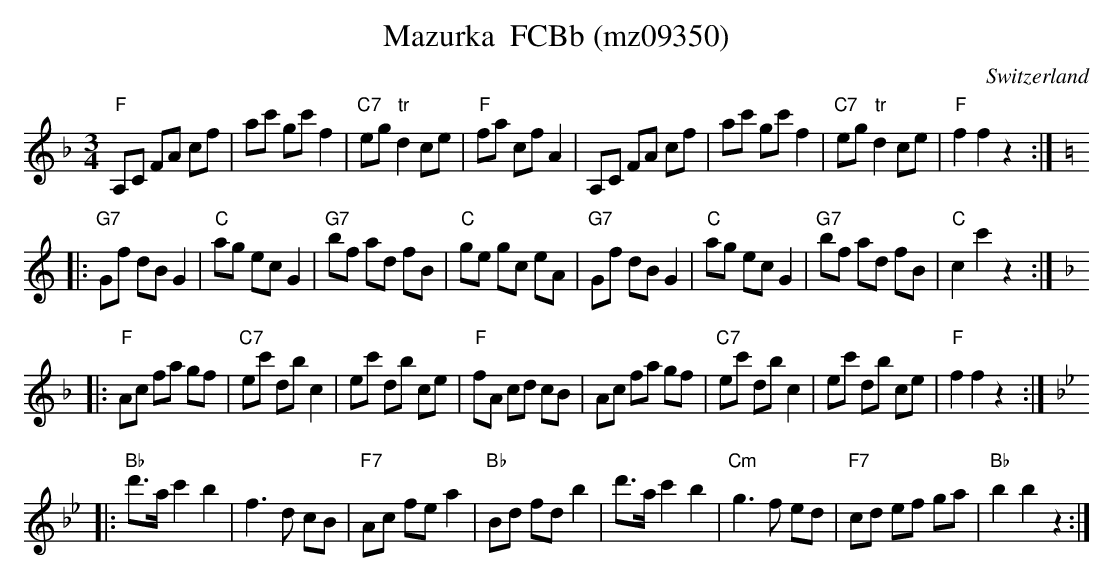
X:1
T:Mazurka  FCBb (mz09350)
M:3/4
L:1/8
O:Switzerland
K:F major
"F"A,C FA cf | ac' gc'f2 | "C7"eg "tr"d2 ce | "F"fa cfA2 | A,C FA cf | ac' gc'f2 | "C7"eg "tr"d2 ce | "F"f2f2z2 :: [K:C]
"G7"Gf dBG2 | "C"ag ecG2 | "G7"bf ad fB | "C"ge gc eA | "G7"Gf dBG2 | "C"ag ecG2 | "G7"bf ad fB | "C"c2c'2z2 :: [K:F]
"F"Ac fa gf | "C7"ec' dbc2 | ec' db ce | "F"fA cd cB | Ac fa gf | "C7"ec' dbc2 | ec' db ce | "F"f2f2z2 :: [K:Bb]
"Bb"d'>ac'2b2 | f3d cB | "F7"Ac fea2 | "Bb"Bd fdb2 | d'>a c'2b2 | "Cm"g3f ed | "F7"cd ef ga | "Bb"b2b2z2 :|
